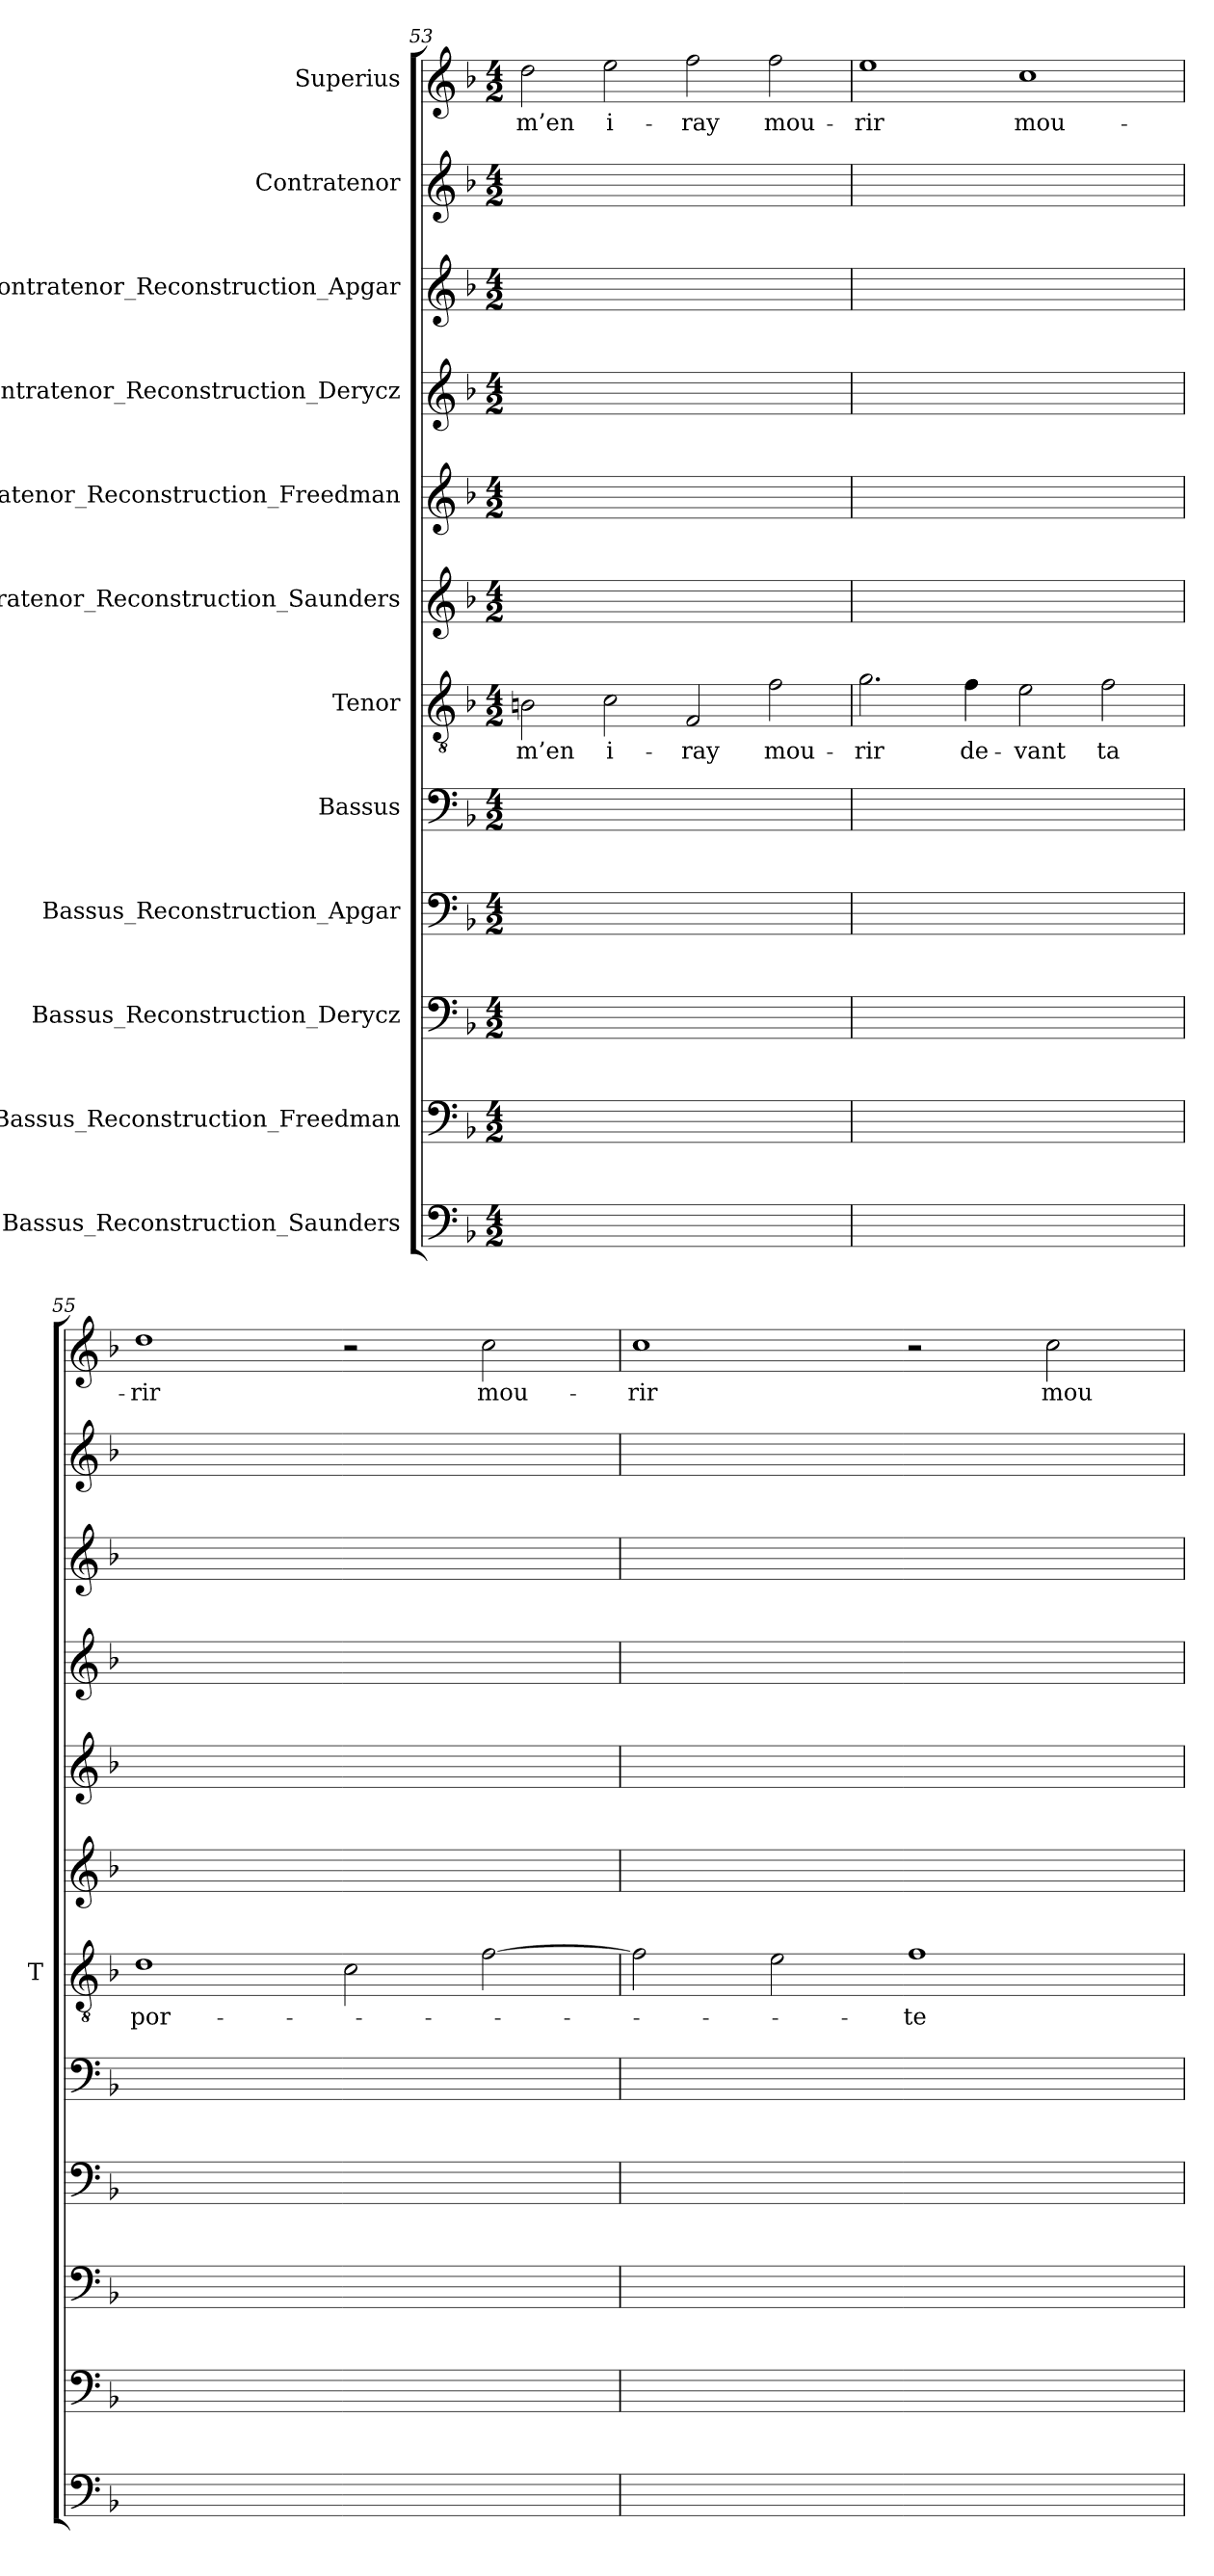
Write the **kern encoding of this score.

**kern	**kern	**kern	**kern	**kern	**kern	**text	**kern	**kern	**kern	**kern	**kern	**kern	**text
*part12	*part11	*part10	*part9	*part8	*part7	*part7	*part6	*part5	*part4	*part3	*part2	*part1	*part1
*staff12	*staff11	*staff10	*staff9	*staff8	*staff7	*staff7	*staff6	*staff5	*staff4	*staff3	*staff2	*staff1	*staff1
*I"Bassus_Reconstruction_Saunders	*I"Bassus_Reconstruction_Freedman	*I"Bassus_Reconstruction_Derycz	*I"Bassus_Reconstruction_Apgar	*I"Bassus	*I"Tenor	*	*I"Contratenor_Reconstruction_Saunders	*I"Contratenor_Reconstruction_Freedman	*I"Contratenor_Reconstruction_Derycz	*I"Contratenor_Reconstruction_Apgar	*I"Contratenor	*I"Superius	*
*	*	*	*	*	*I'T	*	*	*	*	*	*	*	*
*clefF4	*clefF4	*clefF4	*clefF4	*clefF4	*clefGv2	*	*clefG2	*clefG2	*clefG2	*clefG2	*clefG2	*clefG2	*
*k[b-]	*k[b-]	*k[b-]	*k[b-]	*k[b-]	*k[b-]	*	*k[b-]	*k[b-]	*k[b-]	*k[b-]	*k[b-]	*k[b-]	*
*M4/2	*M4/2	*M4/2	*M4/2	*M4/2	*M4/2	*	*M4/2	*M4/2	*M4/2	*M4/2	*M4/2	*M4/2	*
=53	=53	=53	=53	=53	=53	=53	=53	=53	=53	=53	=53	=53	=53
0ryy	0ryy	0ryy	0ryy	0ryy	2Bn	-m’en	0ryy	0ryy	0ryy	0ryy	0ryy	2dd	-m’en
.	.	.	.	.	2c	i-	.	.	.	.	.	2ee	i-
.	.	.	.	.	2F	-ray	.	.	.	.	.	2ff	-ray
.	.	.	.	.	2f	mou-	.	.	.	.	.	2ff	mou-
=54	=54	=54	=54	=54	=54	=54	=54	=54	=54	=54	=54	=54	=54
0ryy	0ryy	0ryy	0ryy	0ryy	2.g	-rir	0ryy	0ryy	0ryy	0ryy	0ryy	1ee	-rir
.	.	.	.	.	4f	de-	.	.	.	.	.	.	.
.	.	.	.	.	2e	-vant	.	.	.	.	.	1cc	mou-
.	.	.	.	.	2f	-ta	.	.	.	.	.	.	.
=55	=55	=55	=55	=55	=55	=55	=55	=55	=55	=55	=55	=55	=55
0ryy	0ryy	0ryy	0ryy	0ryy	1d	por-	0ryy	0ryy	0ryy	0ryy	0ryy	1dd	-rir
.	.	.	.	.	2c	.	.	.	.	.	.	2r	.
.	.	.	.	.	[2f	.	.	.	.	.	.	2cc	mou-
=56	=56	=56	=56	=56	=56	=56	=56	=56	=56	=56	=56	=56	=56
0ryy	0ryy	0ryy	0ryy	0ryy	2f]	.	0ryy	0ryy	0ryy	0ryy	0ryy	1cc	-rir
.	.	.	.	.	2e	.	.	.	.	.	.	.	.
.	.	.	.	.	1f	-te	.	.	.	.	.	2r	.
.	.	.	.	.	.	.	.	.	.	.	.	2cc	mou-
=	=	=	=	=	=	=	=	=	=	=	=	=	=
*-	*-	*-	*-	*-	*-	*-	*-	*-	*-	*-	*-	*-	*-
